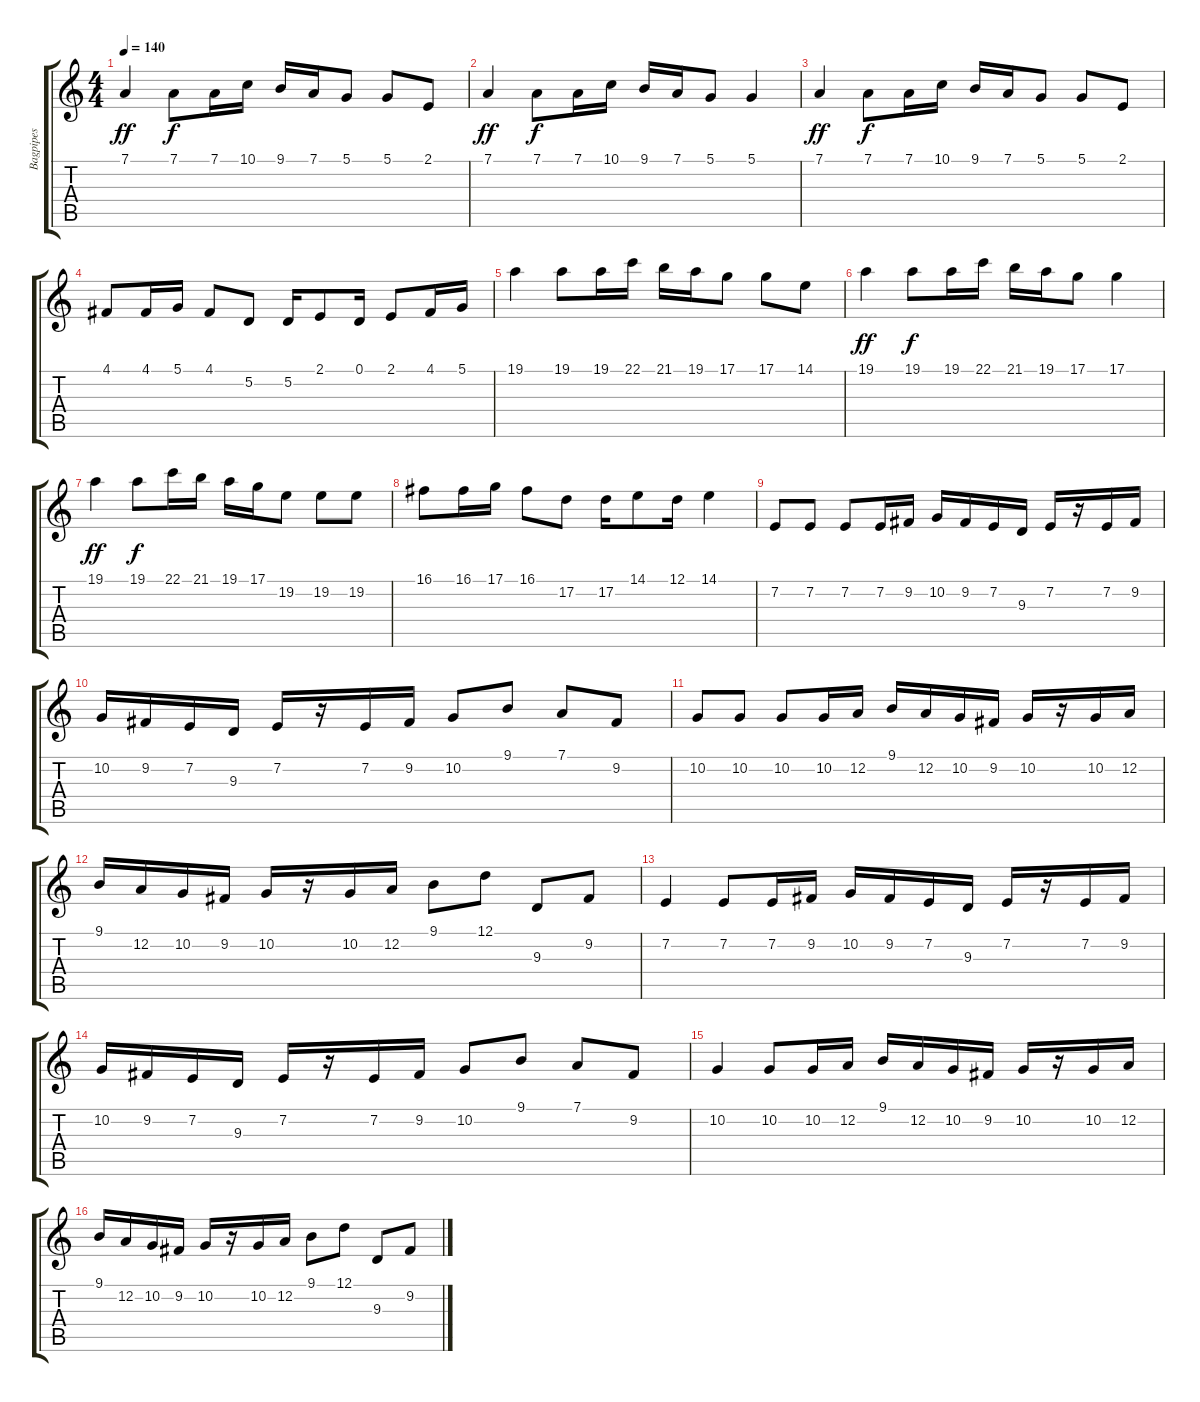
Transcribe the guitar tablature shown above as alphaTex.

\track ("Bagpipes" "Bagpipes") {instrument bagpipe}
\staff {score tabs}
\tuning (D4 A3 F3 C3 G2 D2) {hide}
\ts (4 4)
\tempo 140
\clef g2
\ks aminor
7.1.4{dy ff} 7.1.8{dy f} 7.1.16 10.1.16 9.1.16 7.1.16 5.1.8 5.1.8 2.1.8 |
7.1.4{dy ff} 7.1.8{dy f} 7.1.16 10.1.16 9.1.16 7.1.16 5.1.8 5.1.4 |
7.1.4{dy ff} 7.1.8{dy f} 7.1.16 10.1.16 9.1.16 7.1.16 5.1.8 5.1.8 2.1.8 |
4.1.8 4.1.16 5.1.16 4.1.8 5.2.8 5.2.16 2.1.8 0.1.16 2.1.8 4.1.16 5.1.16 |
19.1.4 19.1.8 19.1.16 22.1.16 21.1.16 19.1.16 17.1.8 17.1.8 14.1.8 |
19.1.4{dy ff} 19.1.8{dy f} 19.1.16 22.1.16 21.1.16 19.1.16 17.1.8 17.1.4 |
19.1.4{dy ff} 19.1.8{dy f} 22.1.16 21.1.16 19.1.16 17.1.16 19.2.8 19.2.8 19.2.8 |
16.1.8 16.1.16 17.1.16 16.1.8 17.2.8 17.2.16 14.1.8 12.1.16 14.1.4 |
7.2.8 7.2.8 7.2.8 7.2.16 9.2.16 10.2.16 9.2.16 7.2.16 9.3.16 7.2.16 r.16 7.2.16 9.2.16 |
10.2.16 9.2.16 7.2.16 9.3.16 7.2.16 r.16 7.2.16 9.2.16 10.2.8 9.1.8 7.1.8 9.2.8 |
10.2.8 10.2.8 10.2.8 10.2.16 12.2.16 9.1.16 12.2.16 10.2.16 9.2.16 10.2.16 r.16 10.2.16 12.2.16 |
9.1.16 12.2.16 10.2.16 9.2.16 10.2.16 r.16 10.2.16 12.2.16 9.1.8 12.1.8 9.3.8 9.2.8 |
7.2.4 7.2.8 7.2.16 9.2.16 10.2.16 9.2.16 7.2.16 9.3.16 7.2.16 r.16 7.2.16 9.2.16 |
10.2.16 9.2.16 7.2.16 9.3.16 7.2.16 r.16 7.2.16 9.2.16 10.2.8 9.1.8 7.1.8 9.2.8 |
10.2.4 10.2.8 10.2.16 12.2.16 9.1.16 12.2.16 10.2.16 9.2.16 10.2.16 r.16 10.2.16 12.2.16 |
9.1.16 12.2.16 10.2.16 9.2.16 10.2.16 r.16 10.2.16 12.2.16 9.1.8 12.1.8 9.3.8 9.2.8
